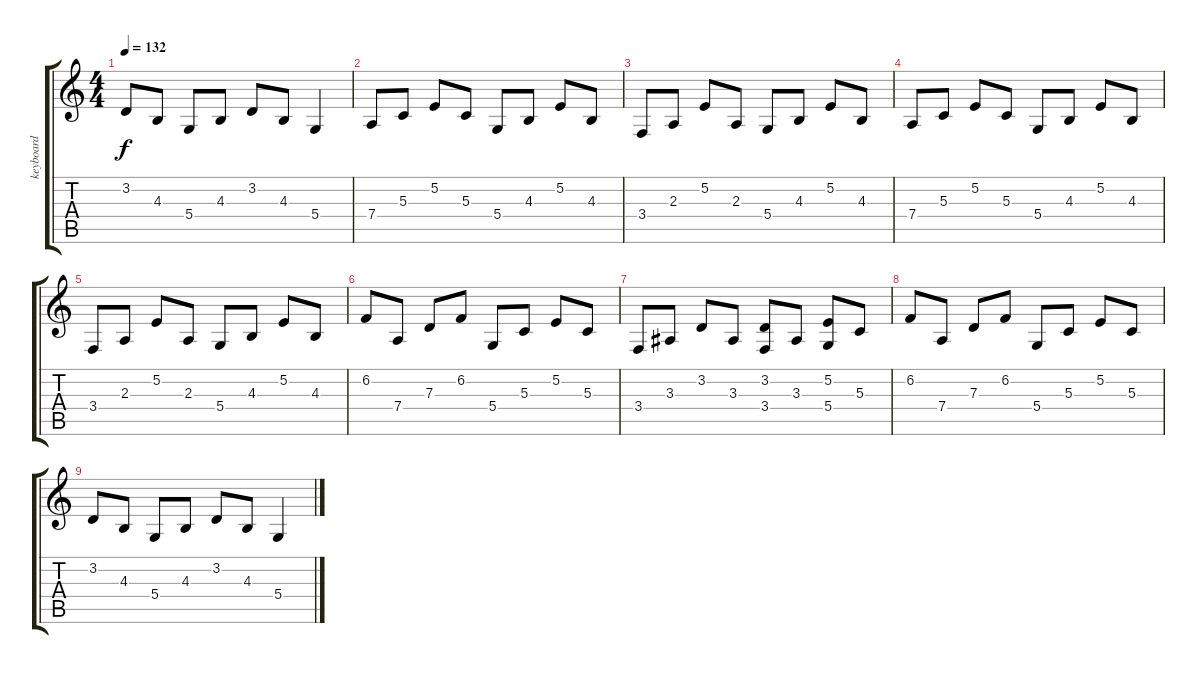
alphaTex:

\track ("keyboard" "keyboard") {instrument acousticgrandpiano}
\staff {score tabs}
\tuning (E4 B3 G3 D3 A2 E2) {hide}
\ts (4 4)
\tempo 132
\clef g2
\ks c
3.2.8{dy f} 4.3.8 5.4.8 4.3.8 3.2.8 4.3.8 5.4.4 |
7.4.8 5.3.8 5.2.8 5.3.8 5.4.8 4.3.8 5.2.8 4.3.8 |
3.4.8 2.3.8 5.2.8 2.3.8 5.4.8 4.3.8 5.2.8 4.3.8 |
7.4.8 5.3.8 5.2.8 5.3.8 5.4.8 4.3.8 5.2.8 4.3.8 |
3.4.8 2.3.8 5.2.8 2.3.8 5.4.8 4.3.8 5.2.8 4.3.8 |
6.2.8 7.4.8 7.3.8 6.2.8 5.4.8 5.3.8 5.2.8 5.3.8 |
3.4.8 3.3.8 3.2.8 3.3.8 (3.2 3.4).8 3.3.8 (5.2 5.4).8 5.3.8 |
6.2.8 7.4.8 7.3.8 6.2.8 5.4.8 5.3.8 5.2.8 5.3.8 |
3.2.8 4.3.8 5.4.8 4.3.8 3.2.8 4.3.8 5.4.4
